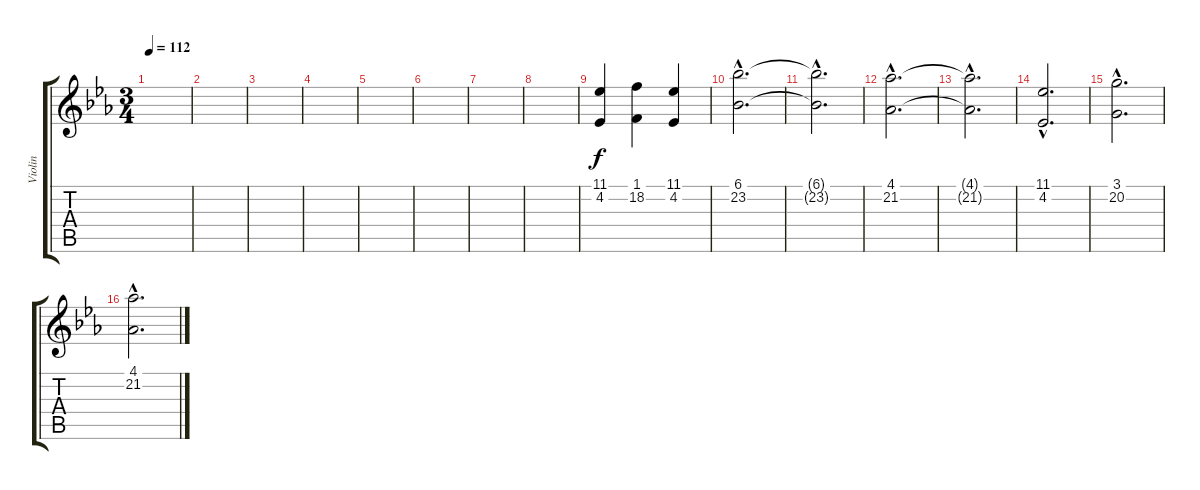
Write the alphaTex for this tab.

\track ("Violin" "Violin") {instrument tremolostrings}
\staff {score tabs}
\tuning (E4 B3 G3 D3 A2 E2) {hide}
\ts (3 4)
\tempo 112
\clef g2
\ks cminor
|
|
|
|
|
|
|
|
(11.1 4.2).4 (1.1 18.2).4 (11.1 4.2).4 |
(6.1{hac} 23.2{hac}).2{d} |
(6.1{hac t} 23.2{hac t}).2{d} |
(4.1{hac} 21.2{hac}).2{d} |
(4.1{hac t} 21.2{hac t}).2{d} |
(11.1{hac} 4.2{hac}).2{d} |
(3.1{hac} 20.2{hac}).2{d} |
(4.1{hac} 21.2{hac}).2{d}
